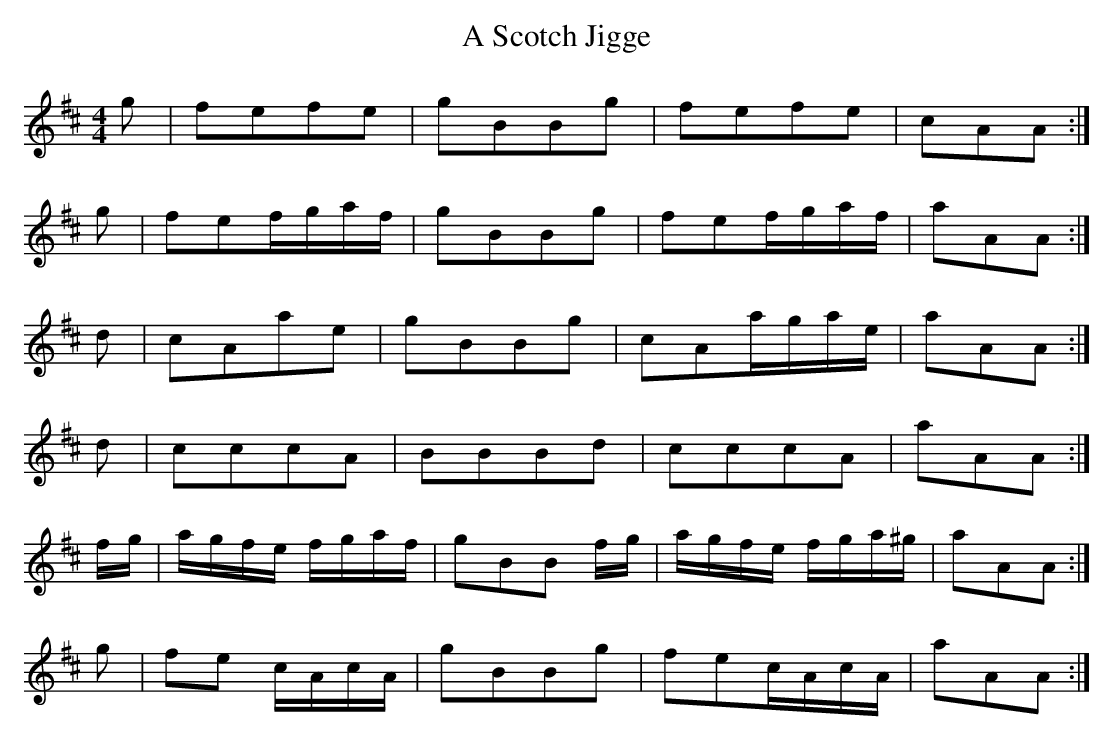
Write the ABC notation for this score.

X:1
T: A Scotch Jigge
M:4/4
L:1/8
K:A mixolodian
g | fefe | gBBg | fefe | cAA :|
g | fef/g/a/f/ | gBBg | fef/g/a/f/ | aAA :|
d | cAae | gBBg | cAa/g/a/e/ | aAA :|
d | cccA | BBBd | cccA | aAA :|
f/g/ | a/g/f/e/ f/g/a/f/ | gBB f/g/ | a/g/f/e/ f/g/a/^g/ | aAA :|
g | fe c/A/c/A/ | gBBg | fec/A/c/A/ | aAA :|
